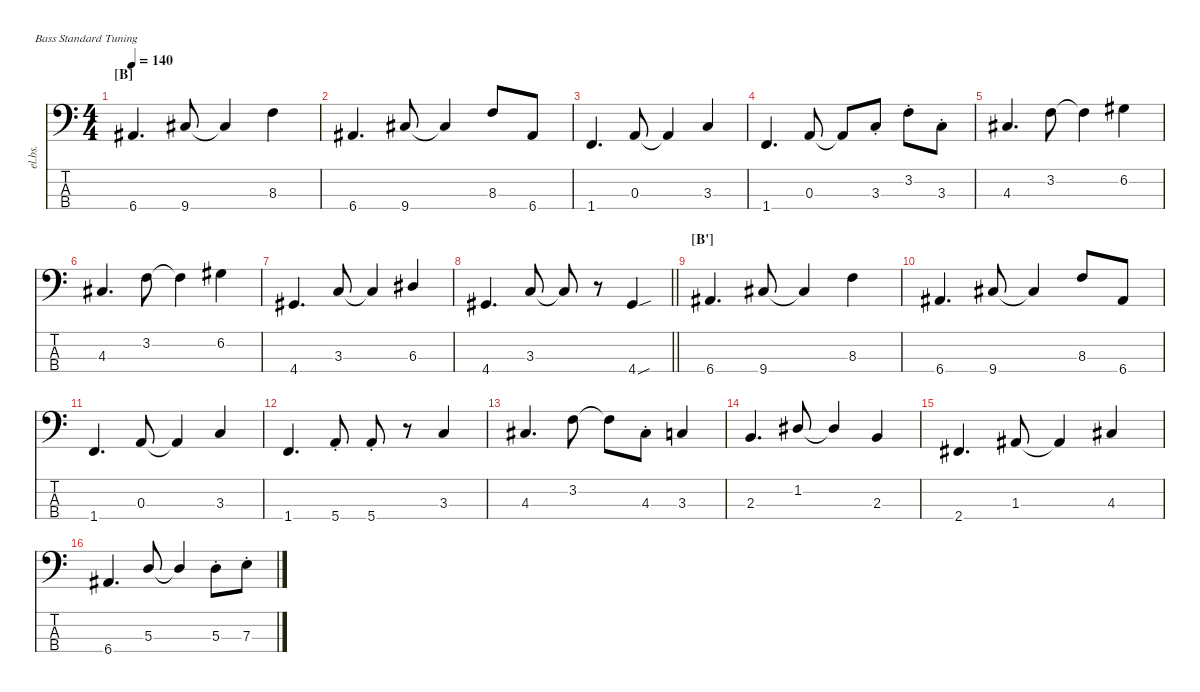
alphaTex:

\defaultSystemsLayout 4
\hideDynamics
\bracketExtendMode nobrackets
\track ("Electric Bass" "el.bs.") {mute instrument electricbassfinger}
\staff {score tabs}
\tuning (G2 D2 A1 E1)
\ts (4 4)
\section ("B" "")
\tempo 140
\clef f4
\ks c
6.4{acc #}.4{d dy mf beam Up} 9.4{acc #}.8{beam Up} 9.4{t acc #}.4{beam Up} 8.3.4{beam Down} |
6.4{acc #}.4{d beam Up} 9.4{acc #}.8{beam Up} 9.4{t acc #}.4{beam Up} 8.3.8{beam Up} 6.4{acc #}.8{beam Up} |
1.4.4{d beam Up} 0.3.8{beam Up} 0.3{t}.4{beam Up} 3.3.4{beam Up} |
1.4.4{d beam Up} 0.3.8{beam Up} 0.3{t}.8{beam Up} 3.3{st}.8{beam Up} 3.2{st}.8{beam Down} 3.3{st}.8{beam Down} |
4.3{acc #}.4{d beam Up} 3.2.8{beam Down} 3.2{t}.4{beam Down} 6.2{acc #}.4{beam Down} |
4.3{acc #}.4{d beam Up} 3.2.8{beam Down} 3.2{t}.4{beam Down} 6.2{acc #}.4{beam Down} |
4.4{acc #}.4{d beam Up} 3.3.8{beam Up} 3.3{t}.4{beam Up} 6.3{acc #}.4{beam Up} |
\barLineRight lightlight
4.4{acc #}.4{d beam Up} 3.3.8{beam Up} 3.3{t}.8{beam Up} r.8{beam Down} 4.4{sou acc #}.4{beam Up} |
\section ("B'" "")
6.4{acc #}.4{d beam Up} 9.4{acc #}.8{beam Up} 9.4{t acc #}.4{beam Up} 8.3.4{beam Down} |
6.4{acc #}.4{d beam Up} 9.4{acc #}.8{beam Up} 9.4{t acc #}.4{beam Up} 8.3.8{beam Up} 6.4{acc #}.8{beam Up} |
1.4.4{d beam Up} 0.3.8{beam Up} 0.3{t}.4{beam Up} 3.3.4{beam Up} |
1.4.4{d beam Up} 5.4{st}.8{beam Up} 5.4{st}.8{beam Up} r.8{beam Down} 3.3.4{beam Up} |
4.3{acc #}.4{d beam Up} 3.2.8{beam Down} 3.2{t}.8{beam Down} 4.3{st acc #}.8{beam Down} 3.3.4{beam Up} |
2.3.4{d beam Up} 1.2{acc #}.8{beam Up} 1.2{t acc #}.4{beam Up} 2.3.4{beam Up} |
2.4{acc #}.4{d beam Up} 1.3{acc #}.8{beam Up} 1.3{t acc #}.4{beam Up} 4.3{acc #}.4{beam Up} |
6.4{acc #}.4{d beam Up} 5.3.8{beam Up} 5.3{t}.4{beam Up} 5.3{st}.8{beam Down} 7.3{st}.8{beam Down}
